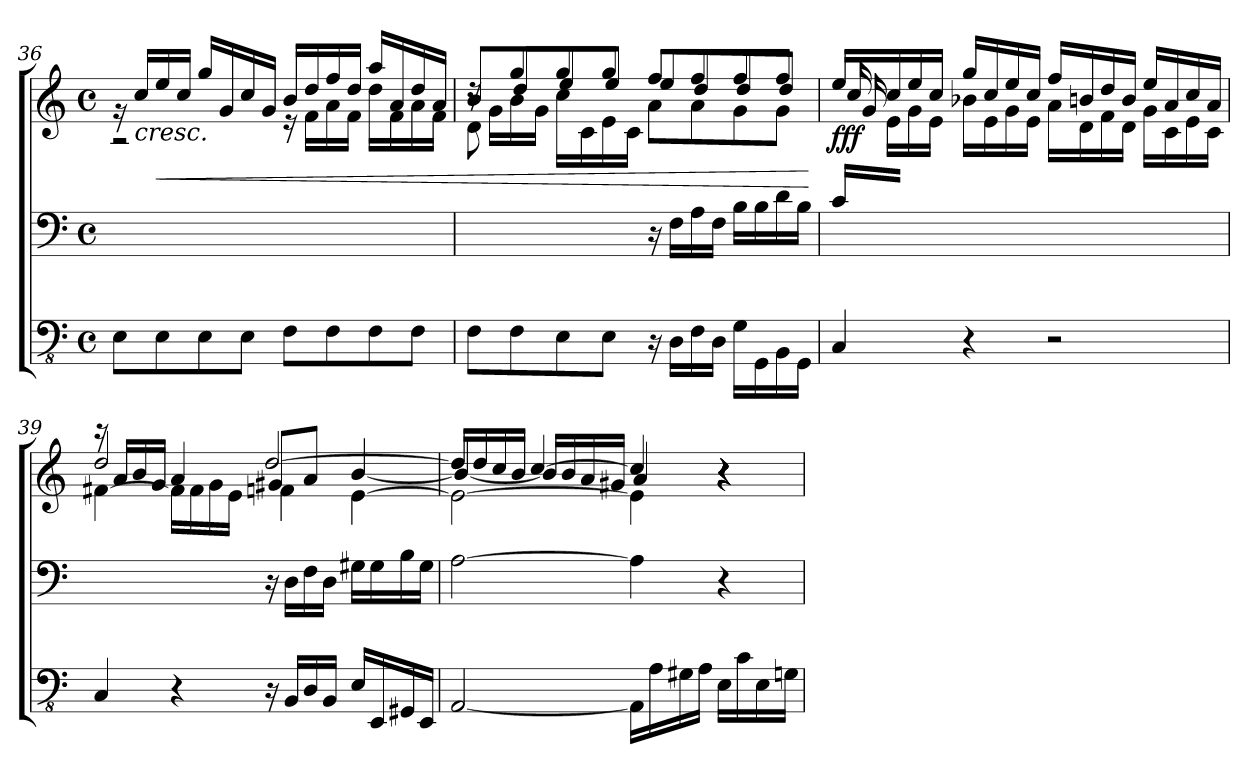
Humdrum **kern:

**kern	**kern	**kern	**dynam
*part1	*part1	*part1	*part1
*staff3	*staff2	*staff1	*staff1/2/3
*clefFv4	*clefF4	*clefG2	*
*k[]	*k[]	*k[]	*
*M4/4	*M4/4	*M4/4	*
*met(c)	*met(c)	*met(c)	*
=36	=36	=36	=36
*	*	*^	*
8EE\L	1ryy	16rg	2r	.
!	!	!	!	!LO:HP:b
.	.	16cc/LL	.	<
!	!	!	!	!LO:HP:b
8EE\	.	16ee/	.	<
.	.	16cc/JJ	.	.
8EE\	.	16gg/LL	.	.
.	.	16g/	.	.
8EE\J	.	16cc/	.	.
.	.	16g/JJ	.	.
8FF\L	.	16b/LL	16r	.
.	.	16dd/	16f\LL	.
8FF\	.	16ff/	16a\	.
.	.	16dd/JJ	16f\JJ	.
8FF\	.	16aa/LL	16dd\LL	.
.	.	16a/	16f\	.
8FF\J	.	16dd/	16a\	.
.	.	16a/JJ	16f\JJ	.
=37	=37	=37	=37	=37
*	*	*	*^	*
8FF\L	2ryy	8b/L	16rdd	8d\	.
.	.	.	16g\LL	.	.
8FF\	.	8gg/	16b\	8dd/L	.
.	.	.	16g\JJ	.	.
8EE\	.	8gg/	16cc\LL	8ee/	.
.	.	.	16c\	.	.
8EE\J	.	8gg/J	16e\	8ee/J	.
.	.	.	16c\JJ	.	.
16r	16r	8ff/L	8a\L	8ee/L	.
16DD\LL	16F\LL	.	.	.	.
16FF\	16A\	8ff/	8a\	8dd/	.
16DD\JJ	16F\JJ	.	.	.	.
16GG\LL	16B\LL	8ff/	8g\	8dd/	.
16GGG\	16B\	.	.	.	.
16BBB\	16d\	8ff/J	8g\J	8dd/J	.
16GGG\JJ	16B\JJ	.	.	.	.
*	*	*v	*v	*v	*
.	.	.	[ [
!!LO:PB:g=z
=38	=38	=38	=38
*	*	*^	*
*	*	*	*^	*
*	*	*	*	*^	*
!	!	!	!	!	!	!LO:DY:b
4CC/	16c/LL	16ee/LL	16ryy	16cc/	16g/	fff
.	16B/JJyy	16cc/	16e\LL	2...ryy	2...ryy	.
.	8ryy	16ee/	16g\	.	.	.
.	.	16cc/JJ	16e\JJ	.	.	.
4r	4ryy	16gg/LL	16b-X\LL	.	.	.
.	.	16cc/	16e\	.	.	.
.	.	16ee/	16g\	.	.	.
.	.	16cc/JJ	16e\JJ	.	.	.
2r	2ryy	16ff/LL	16a\LL	.	.	.
.	.	16bn/	16d\	.	.	.
.	.	16dd/	16f\	.	.	.
.	.	16b/JJ	16d\JJ	.	.	.
.	.	16ee/LL	16g\LL	.	.	.
.	.	16a/	16c\	.	.	.
.	.	16cc/	16e\	.	.	.
.	.	16a/JJ	16c\JJ	.	.	.
*	*	*	*	*v	*v	*
=39	=39	=39	=39	=39	=39
4CC/	2ryy	2dd/	16rccc	[4f#X\	.
.	.	.	16a/LL	.	.
.	.	.	16b/	.	.
.	.	.	16g/JJ	.	.
4r	.	.	4a/	16f#\LL]	.
.	.	.	.	16f#\	.
.	.	.	.	16g\	.
.	.	.	.	16e\JJ	.
16r	16r	[2dd/	8g#X/L	4fn\	.
16BBB/LL	16D\LL	.	.	.	.
16DD/	16F\	.	8a/J	.	.
16BBB/JJ	16D\JJ	.	.	.	.
16EE/LL	16G#X\LL	.	[4b/	[4e\	.
16EEE/	16G#\	.	.	.	.
16GGG#X/	16B\	.	.	.	.
16EEE/JJ	16G#\JJ	.	.	.	.
=40	=40	=40	=40	=40	=40
[2AAA/	[2A\	16dd/LL]	4b/_	2e\_	.
.	.	16dd/	.	.	.
.	.	16cc/	.	.	.
.	.	16b/JJ	.	.	.
.	.	[4cc/	16b/LL]	.	.
.	.	.	16b/	.	.
.	.	.	16a/	.	.
.	.	.	16g#X/JJ	.	.
16AAA\LL]	4A\]	4cc/]	4a/	4e\]	.
16AA\	.	.	.	.	.
16GG#X\	.	.	.	.	.
16AA\JJ	.	.	.	.	.
16EE\LL	4r	4r	4r	4r	.
16C\	.	.	.	.	.
16EE\	.	.	.	.	.
16GGn\JJ	.	.	.	.	.
*	*	*v	*v	*v	*
=	=	=	=
*-	*-	*-	*-
